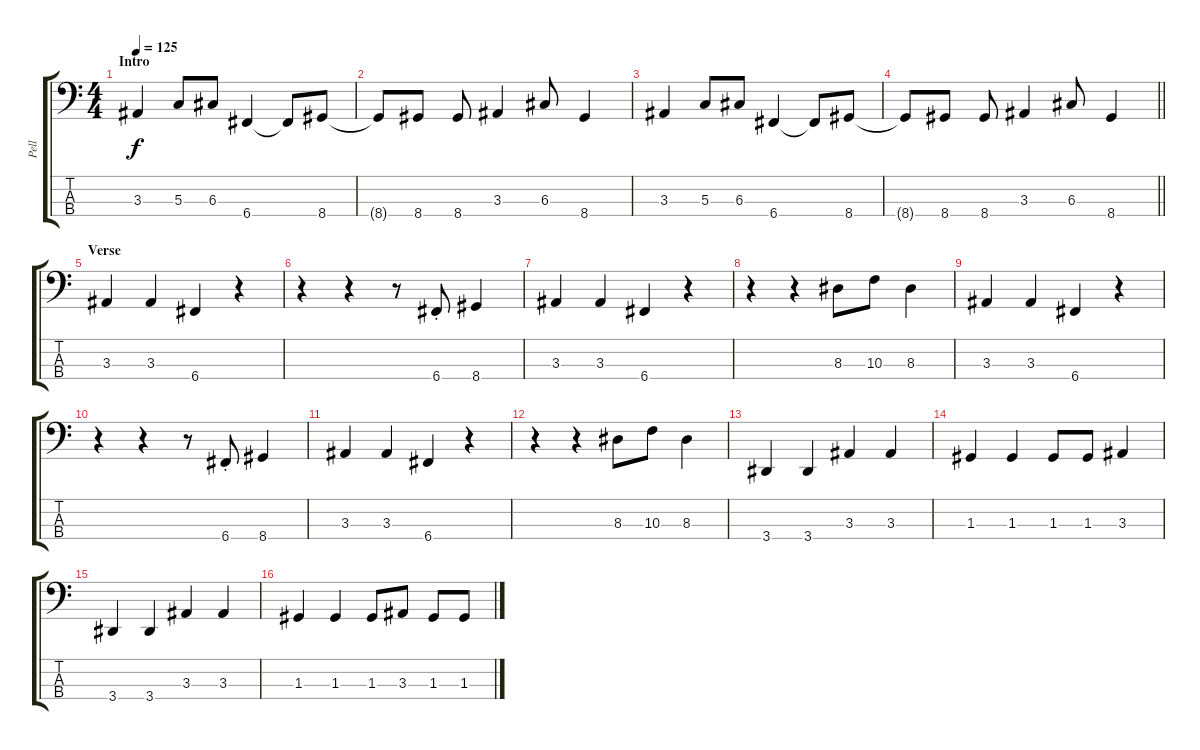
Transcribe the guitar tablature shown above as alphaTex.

\track ("Pell" "Pell") {instrument electricbassfinger}
\staff {score tabs}
\tuning (F2 C2 G1 C1) {hide}
\ts (4 4)
\section ("" "Intro")
\tempo 125
\clef f4
\ks c
3.3.4{dy f} 5.3.8 6.3.8 6.4.4 6.4{t}.8 8.4.8 |
8.4{t}.8 8.4.8 8.4.8 3.3.4 6.3.8 8.4.4 |
3.3.4 5.3.8 6.3.8 6.4.4 6.4{t}.8 8.4.8 |
\barLineRight lightlight
8.4{t}.8 8.4.8 8.4.8 3.3.4 6.3.8 8.4.4 |
\section ("" "Verse")
3.3.4 3.3.4 6.4.4 r.4 |
r.4 r.4 r.8 6.4{st}.8 8.4.4 |
3.3.4 3.3.4 6.4.4 r.4 |
r.4 r.4 8.3.8 10.3.8 8.3.4 |
3.3.4 3.3.4 6.4.4 r.4 |
r.4 r.4 r.8 6.4{st}.8 8.4.4 |
3.3.4 3.3.4 6.4.4 r.4 |
r.4 r.4 8.3.8 10.3.8 8.3.4 |
3.4.4 3.4.4 3.3.4 3.3.4 |
1.3.4 1.3.4 1.3.8 1.3.8 3.3.4 |
3.4.4 3.4.4 3.3.4 3.3.4 |
1.3.4 1.3.4 1.3.8 3.3.8 1.3.8 1.3.8
